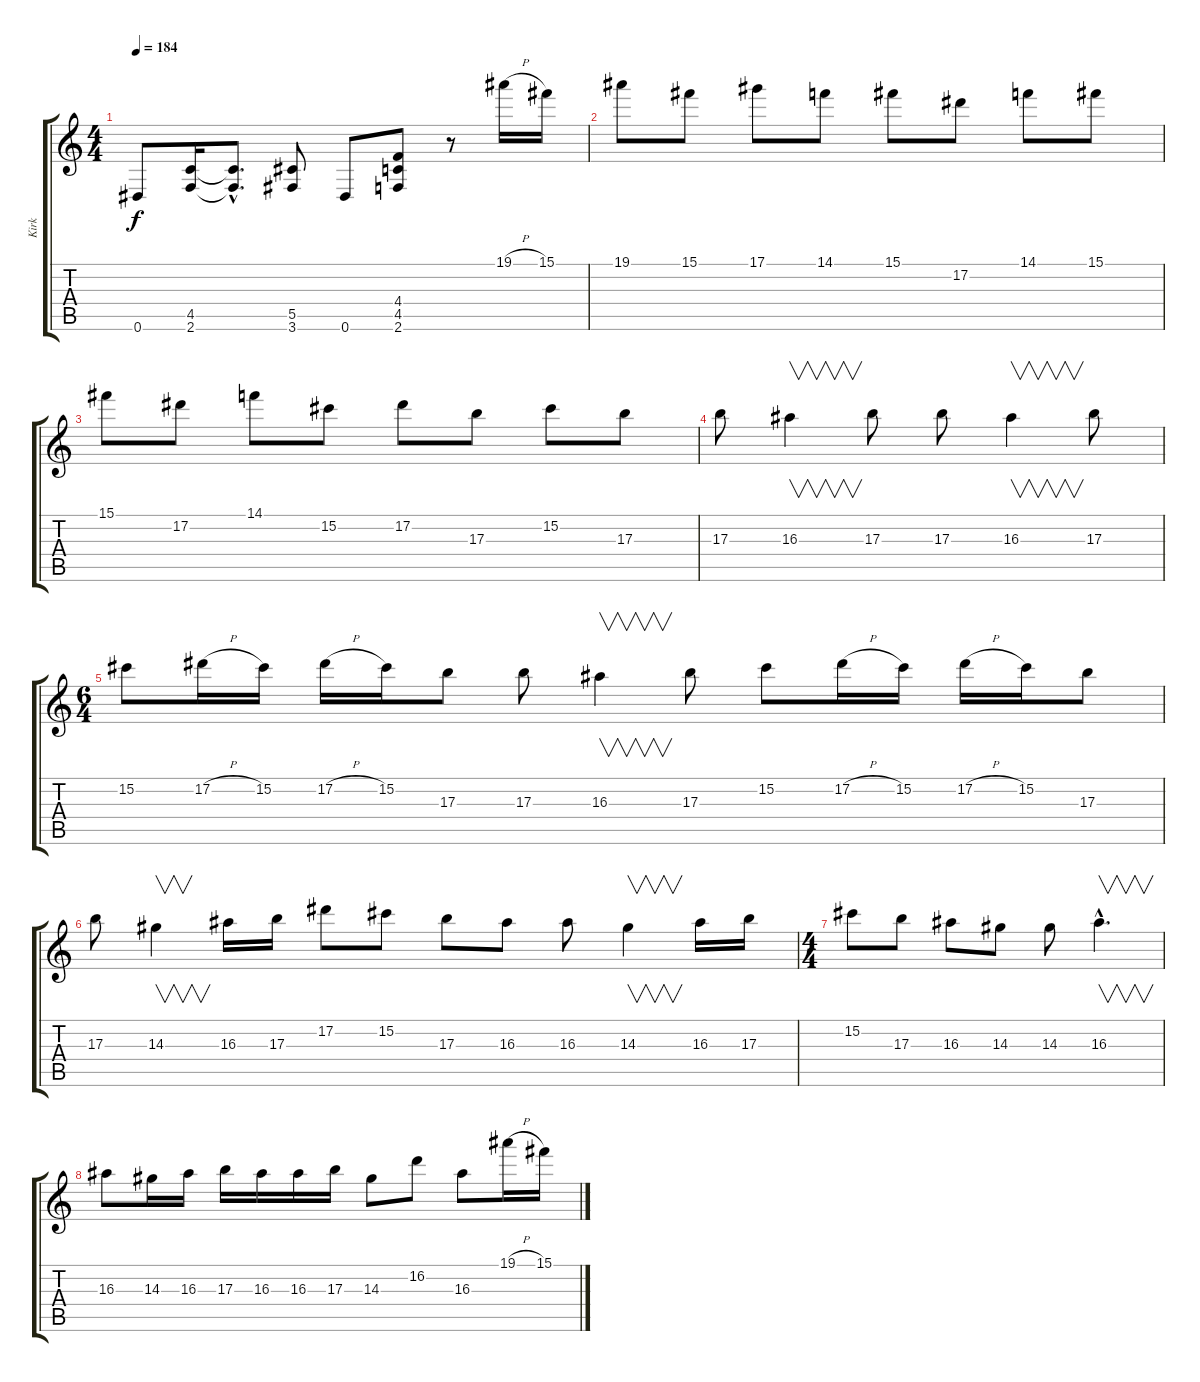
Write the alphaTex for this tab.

\track ("Kirk" "Kirk") {instrument overdrivenguitar}
\staff {score tabs}
\tuning (Eb4 Bb3 Gb3 Db3 Ab2 Eb2) {hide}
\ts (4 4)
\tempo 184
\clef g2
\ks c
0.6.8{dy f} (4.5 2.6).16 (4.5{hac t} 2.6{hac t}).8{d} (5.5 3.6).8 0.6.8 (4.4 4.5 2.6).8 r.8 19.1{h}.16 15.1.16 |
19.1.8 15.1.8 17.1.8 14.1.8 15.1.8 17.2.8 14.1.8 15.1.8 |
15.1.8 17.2.8 14.1.8 15.2.8 17.2.8 17.3.8 15.2.8 17.3.8 |
17.3.8 16.3.4{v} 17.3.8 17.3.8 16.3.4{v} 17.3.8 |
\ts (6 4)
15.2.8 17.2{h}.16 15.2.16 17.2{h}.16 15.2.16 17.3.8 17.3.8 16.3.4{v} 17.3.8 15.2.8 17.2{h}.16 15.2.16 17.2{h}.16 15.2.16 17.3.8 |
17.3.8 14.3.4{v} 16.3.16 17.3.16 17.2.8 15.2.8 17.3.8 16.3.8 16.3.8 14.3.4{v} 16.3.16 17.3.16 |
\ts (4 4)
15.2.8 17.3.8 16.3.8 14.3.8 14.3.8 16.3{hac}.4{v d} |
16.3.8 14.3.16 16.3.16 17.3.16 16.3.16 16.3.16 17.3.16 14.3.8 16.2.8 16.3.8 19.1{h}.16 15.1.16
